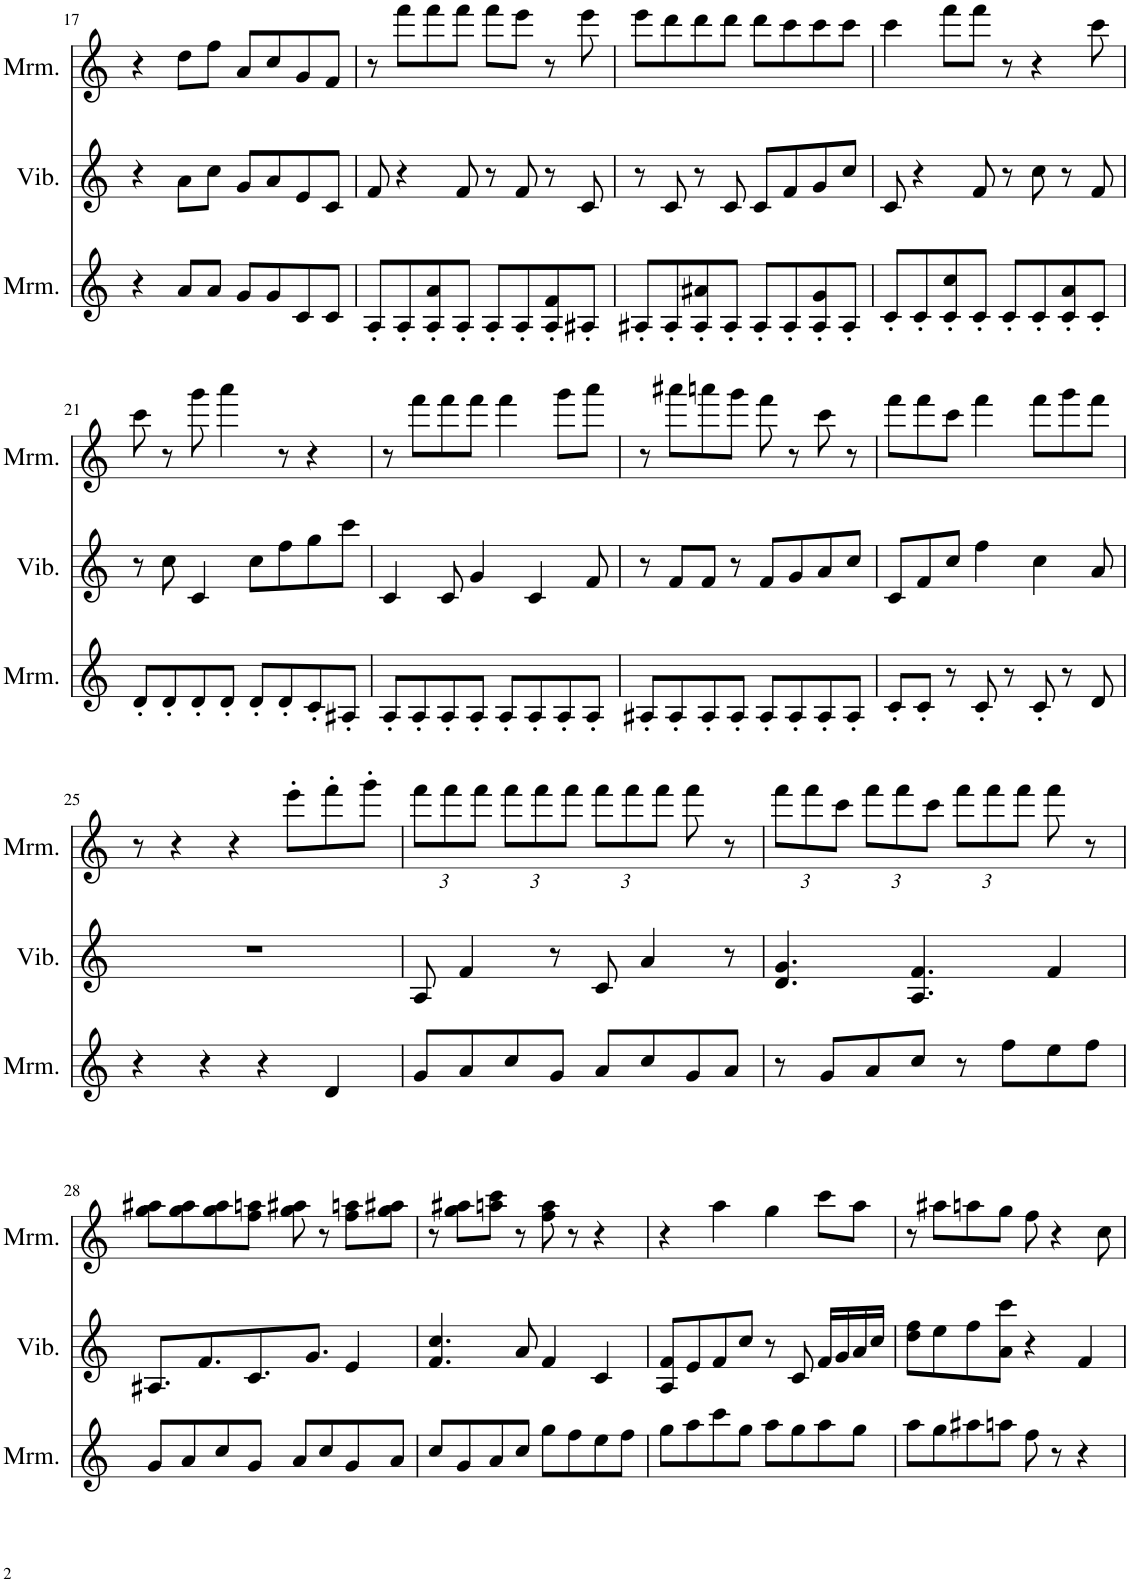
**kern	**kern	**kern
*part3	*part2	*part1
*staff3	*staff2	*staff1
*I"Marimba	*I"Vibraphone	*I"Marimba
*I'Mrm.	*I'Vib.	*I'Mrm.
!!LO:PB:g=z
*clefG2	*clefG2	*clefG2
*k[]	*k[]	*k[]
*M4/4	*M4/4	*M4/4
=17	=17	=17
4r	4r	4r
8a/L	8a\L	8dd\L
8a/J	8cc\J	8ff\J
8g/L	8g/L	8a/L
8g/	8a/	8cc/
8c/	8e/	8g/
8c/J	8c/J	8f/J
=18	=18	=18
8A'/L	8f/	8r
8A'/	4r	8fff\L
8A/' 8a/'	.	8fff\
8A'/J	8f/	8fff\J
8A'/L	8r	8fff\L
8A'/	8f/	8eee\J
8A/' 8f/'	8r	8r
8A#X'/J	8c/	8eee\
=19	=19	=19
8A#X'/L	8r	8eee\L
8A#'/	8c/	8ddd\
8A#/' 8a#X/'	8r	8ddd\
8A#'/J	8c/	8ddd\J
8A#'/L	8c/L	8ddd\L
8A#'/	8f/	8ccc\
8A#/' 8g/'	8g/	8ccc\
8A#'/J	8cc/J	8ccc\J
=20	=20	=20
8c'/L	8c/	4ccc\
8c'/	4r	.
8c/' 8cc/'	.	8fff\L
8c'/J	8f/	8fff\J
8c'/L	8r	8r
8c'/	8cc\	4r
8c/' 8a/'	8r	.
8c'/J	8f/	8ccc\
!!LO:LB:g=z
=21	=21	=21
8d'/L	8r	8ccc\
8d'/	8cc\	8r
8d'/	4c/	8ggg\
8d'/J	.	4aaa\
8d'/L	8cc\L	.
8d'/	8ff\	8r
8c'/	8gg\	4r
8A#X'/J	8ccc\J	.
=22	=22	=22
8A'/L	4c/	8r
8A'/	.	8fff\L
8A'/	8c/	8fff\
8A'/J	4g/	8fff\J
8A'/L	.	4fff\
8A'/	4c/	.
8A'/	.	8ggg\L
8A'/J	8f/	8aaa\J
=23	=23	=23
8A#X'/L	8r	8r
8A#'/	8f/L	8aaa#X\L
8A#'/	8f/J	8aaan\
8A#'/J	8r	8ggg\J
8A#'/L	8f/L	8fff\
8A#'/	8g/	8r
8A#'/	8a/	8ccc\
8A#'/J	8cc/J	8r
=24	=24	=24
8c'/L	8c/L	8fff\L
8c'/J	8f/	8fff\
8r	8cc/J	8ccc\J
8c'/	4ff\	4fff\
8r	.	.
8c'/	4cc\	8fff\L
8r	.	8ggg\
8d/	8a/	8fff\J
!!LO:LB:g=z
=25	=25	=25
4r	1r	8r
.	.	4r
4r	.	.
.	.	4r
4r	.	.
.	.	8eee'\L
4d/	.	8fff'\
.	.	8ggg'\J
=26	=26	=26
*	*	*Xbrackettup
8g/L	8A/	12fff\L
.	.	12fff\
8a/	4f/	.
.	.	12fff\J
8cc/	.	12fff\L
.	.	12fff\
8g/J	8r	.
.	.	12fff\J
8a/L	8c/	12fff\L
.	.	12fff\
8cc/	4a/	.
.	.	12fff\J
8g/	.	8fff\
8a/J	8r	8r
=27	=27	=27
8r	4.d/ 4.g/	12fff\L
.	.	12fff\
8g/L	.	.
.	.	12ccc\J
8a/	.	12fff\L
.	.	12fff\
8cc/J	4.A/ 4.f/	.
.	.	12ccc\J
8r	.	12fff\L
.	.	12fff\
8ff\L	.	.
.	.	12fff\J
8ee\	4f/	8fff\
8ff\J	.	8r
!!LO:LB:g=z
=28	=28	=28
8g/L	8.A#X/L	8gg\ 8aa#X\L
8a/	.	8gg\ 8aa#\
.	8.f/	.
8cc/	.	8gg\ 8aa#\
8g/J	8.c/	8ff\ 8aan\J
8a/L	.	8gg\ 8aa#X\
.	8.g/J	.
8cc/	.	8r
8g/	4e/	8ff\ 8aan\L
8a/J	.	8gg\ 8aa#X\J
=29	=29	=29
8cc/L	4.f/ 4.cc/	8r
8g/	.	8gg\ 8aa#X\L
8a/	.	8aan\ 8ccc\J
8cc/J	8a/	8r
8gg\L	4f/	8ff\ 8aa\
8ff\	.	8r
8ee\	4c/	4r
8ff\J	.	.
=30	=30	=30
8gg\L	8A/ 8f/L	4r
8aa\	8e/	.
8ccc\	8f/	4aa\
8gg\J	8cc/J	.
8aa\L	8r	4gg\
8gg\	8c/	.
8aa\	16f/LL	8ccc\L
.	16g/	.
8gg\J	16a/	8aa\J
.	16cc/JJ	.
=31	=31	=31
8aa\L	8dd\ 8ff\L	8r
8gg\	8ee\	8aa#X\L
8aa#X\	8ff\	8aan\
8aan\J	8a\ 8ccc\J	8gg\J
8ff\	4r	8ff\
8r	.	4r
4r	4f/	.
.	.	8cc\
=	=	=
*-	*-	*-
